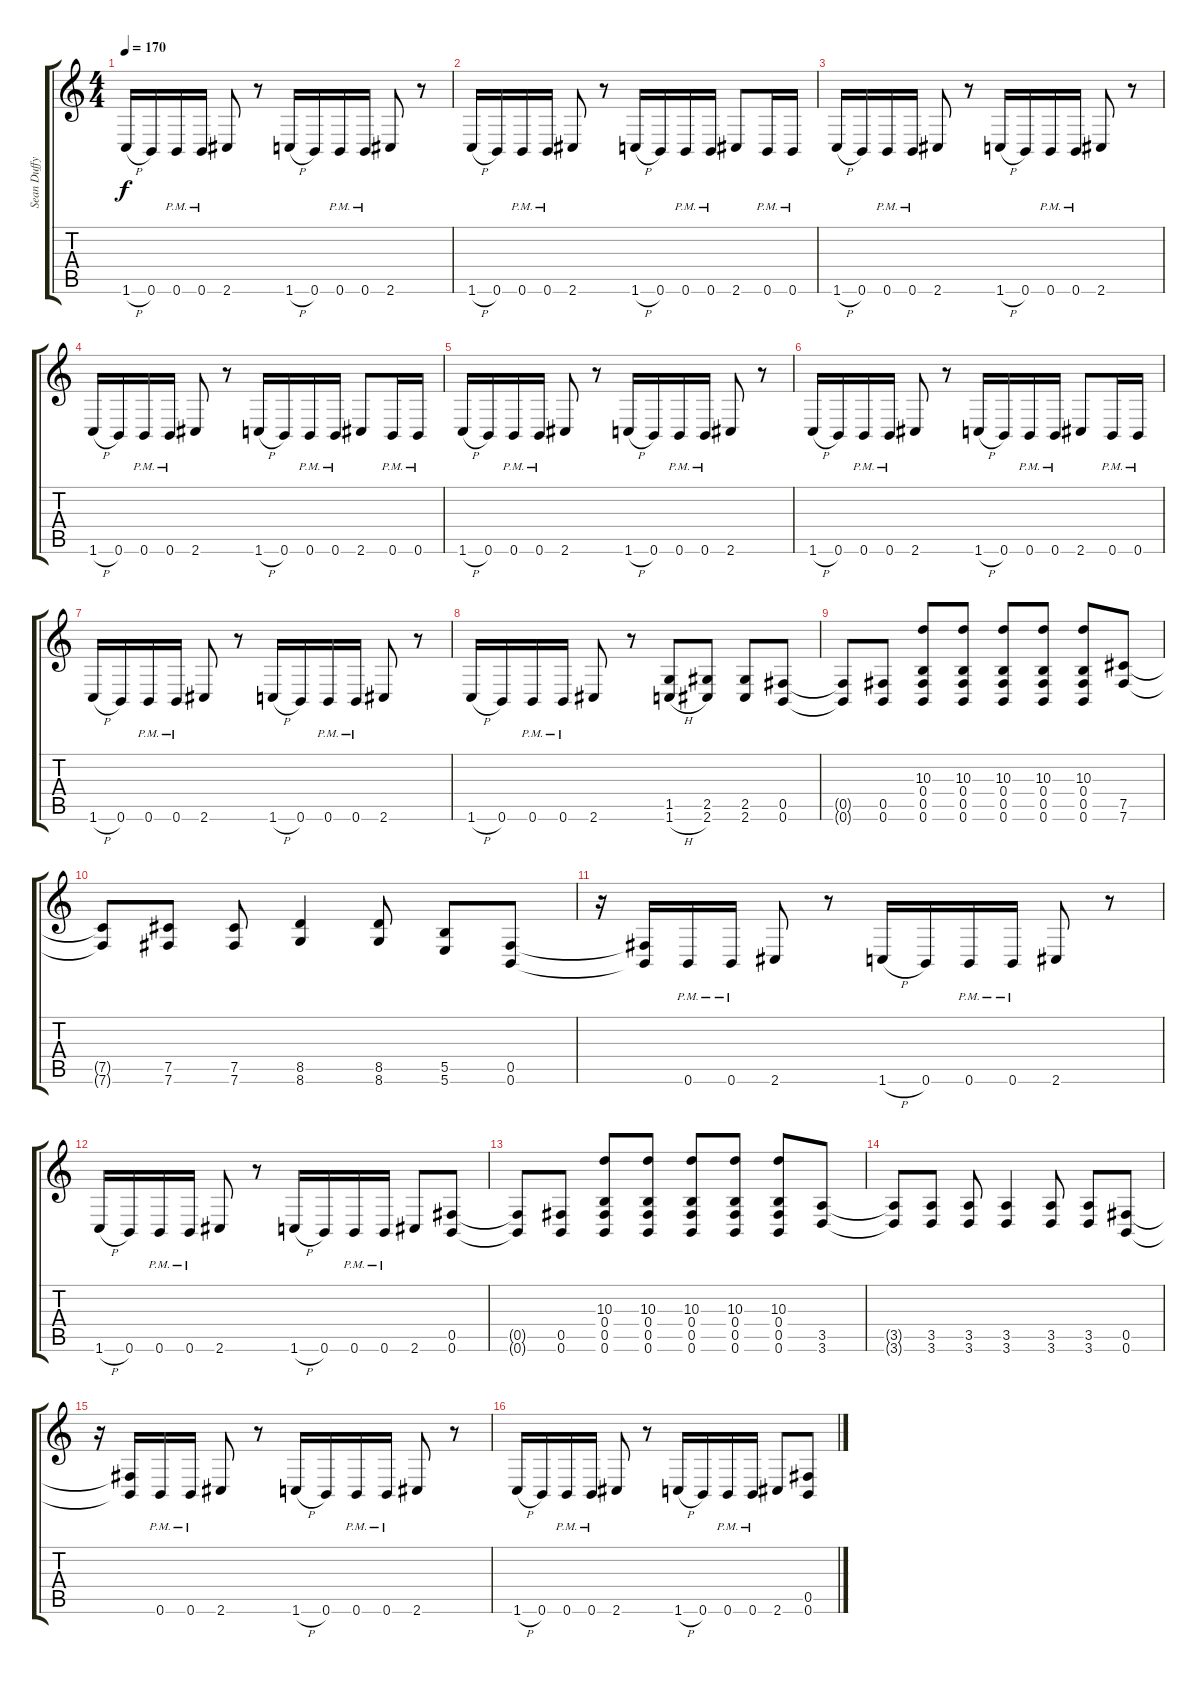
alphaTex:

\track ("Sean Duffy" "Sean Duffy") {instrument distortionguitar}
\staff {score tabs}
\tuning (Db4 Ab3 E3 B2 Gb2 B1) {hide}
\ts (4 4)
\tempo 170
\clef g2
\ks c
1.6{h}.16{dy f} 0.6.16 0.6{pm}.16 0.6{pm}.16 2.6.8 r.8 1.6{h}.16 0.6.16 0.6{pm}.16 0.6{pm}.16 2.6.8 r.8 |
1.6{h}.16 0.6.16 0.6{pm}.16 0.6{pm}.16 2.6.8 r.8 1.6{h}.16 0.6.16 0.6{pm}.16 0.6{pm}.16 2.6.8 0.6{pm}.16 0.6{pm}.16 |
1.6{h}.16 0.6.16 0.6{pm}.16 0.6{pm}.16 2.6.8 r.8 1.6{h}.16 0.6.16 0.6{pm}.16 0.6{pm}.16 2.6.8 r.8 |
1.6{h}.16 0.6.16 0.6{pm}.16 0.6{pm}.16 2.6.8 r.8 1.6{h}.16 0.6.16 0.6{pm}.16 0.6{pm}.16 2.6.8 0.6{pm}.16 0.6{pm}.16 |
1.6{h}.16 0.6.16 0.6{pm}.16 0.6{pm}.16 2.6.8 r.8 1.6{h}.16 0.6.16 0.6{pm}.16 0.6{pm}.16 2.6.8 r.8 |
1.6{h}.16 0.6.16 0.6{pm}.16 0.6{pm}.16 2.6.8 r.8 1.6{h}.16 0.6.16 0.6{pm}.16 0.6{pm}.16 2.6.8 0.6{pm}.16 0.6{pm}.16 |
1.6{h}.16 0.6.16 0.6{pm}.16 0.6{pm}.16 2.6.8 r.8 1.6{h}.16 0.6.16 0.6{pm}.16 0.6{pm}.16 2.6.8 r.8 |
1.6{h}.16 0.6.16 0.6{pm}.16 0.6{pm}.16 2.6.8 r.8 (1.5 1.6{h}).8 (2.5 2.6).8 (2.5 2.6).8 (0.5 0.6).8 |
(0.5{t} 0.6{t}).8 (0.5 0.6).8 (10.3 0.4 0.5 0.6).8 (10.3 0.4 0.5 0.6).8 (10.3 0.4 0.5 0.6).8 (10.3 0.4 0.5 0.6).8 (10.3 0.4 0.5 0.6).8 (7.5 7.6).8 |
(7.5{t} 7.6{t}).8 (7.5 7.6).8 (7.5 7.6).8 (8.5 8.6).4 (8.5 8.6).8 (5.5 5.6).8 (0.5 0.6).8 |
r.16 (0.5{t} 0.6{t}).16 0.6{pm}.16 0.6{pm}.16 2.6.8 r.8 1.6{h}.16 0.6.16 0.6{pm}.16 0.6{pm}.16 2.6.8 r.8 |
1.6{h}.16 0.6.16 0.6{pm}.16 0.6{pm}.16 2.6.8 r.8 1.6{h}.16 0.6.16 0.6{pm}.16 0.6{pm}.16 2.6.8 (0.5 0.6).8 |
(0.5{t} 0.6{t}).8 (0.5 0.6).8 (10.3 0.4 0.5 0.6).8 (10.3 0.4 0.5 0.6).8 (10.3 0.4 0.5 0.6).8 (10.3 0.4 0.5 0.6).8 (10.3 0.4 0.5 0.6).8 (3.5 3.6).8 |
(3.5{t} 3.6{t}).8 (3.5 3.6).8 (3.5 3.6).8 (3.5 3.6).4 (3.5 3.6).8 (3.5 3.6).8 (0.5 0.6).8 |
r.16 (0.5{t} 0.6{t}).16 0.6{pm}.16 0.6{pm}.16 2.6.8 r.8 1.6{h}.16 0.6.16 0.6{pm}.16 0.6{pm}.16 2.6.8 r.8 |
1.6{h}.16 0.6.16 0.6{pm}.16 0.6{pm}.16 2.6.8 r.8 1.6{h}.16 0.6.16 0.6{pm}.16 0.6{pm}.16 2.6.8 (0.5 0.6).8
